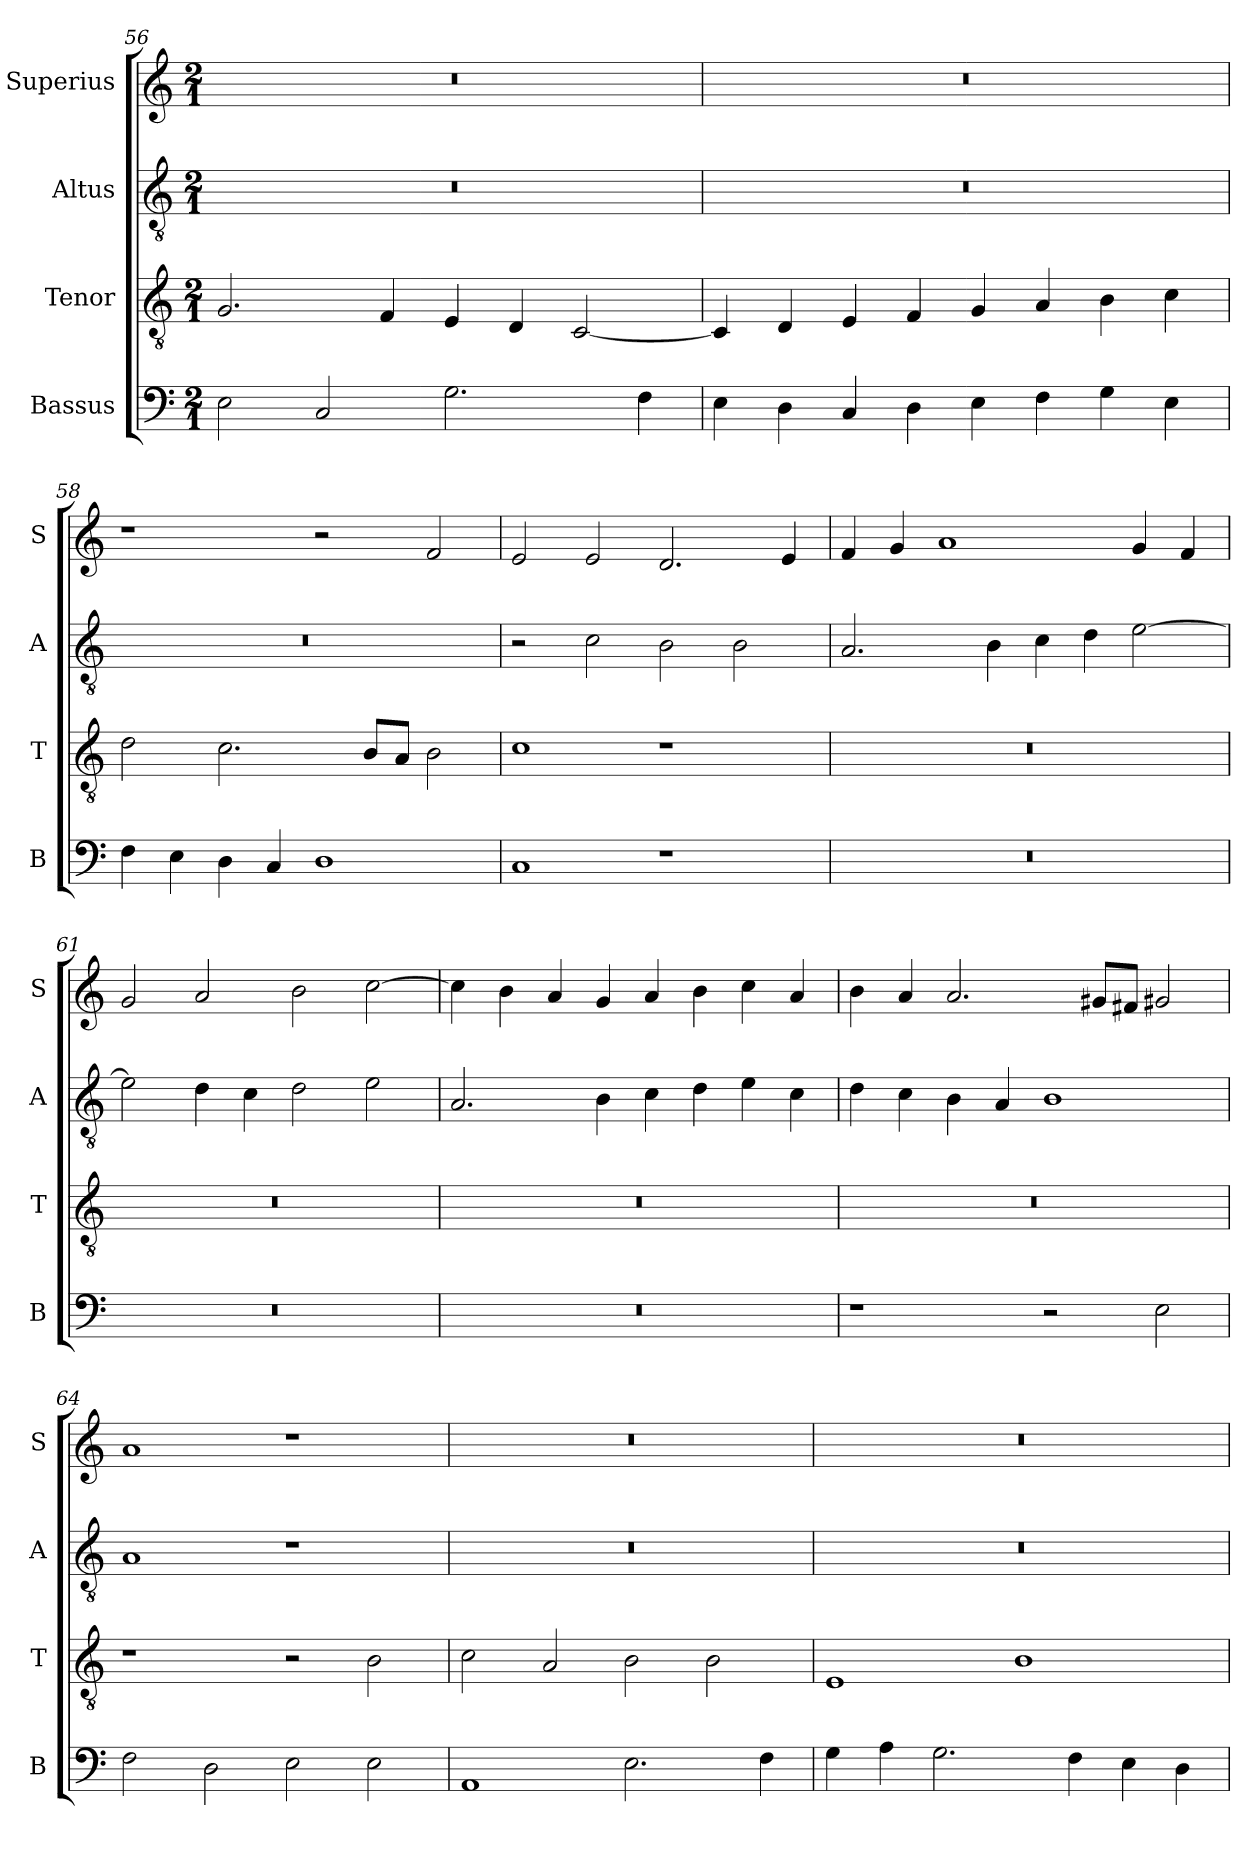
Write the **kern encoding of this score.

**kern	**kern	**kern	**kern
*part4	*part3	*part2	*part1
*staff4	*staff3	*staff2	*staff1
*I"Bassus	*I"Tenor	*I"Altus	*I"Superius
*I'B	*I'T	*I'A	*I'S
*clefF4	*clefGv2	*clefGv2	*clefG2
*k[]	*k[]	*k[]	*k[]
*C:	*C:	*C:	*C:
*M2/1	*M2/1	*M2/1	*M2/1
=56	=56	=56	=56
2E	2.G	0r	0r
2C	.	.	.
.	4F	.	.
2.G	4E	.	.
.	4D	.	.
.	[2C	.	.
4F	.	.	.
=57	=57	=57	=57
4E	4C]	0r	0r
4D	4D	.	.
4C	4E	.	.
4D	4F	.	.
4E	4G	.	.
4F	4A	.	.
4G	4B	.	.
4E	4c	.	.
=58	=58	=58	=58
4F	2d	0r	1r
4E	.	.	.
4D	2.c	.	.
4C	.	.	.
1D	.	.	2r
.	8BL	.	.
.	8AJ	.	.
.	2B	.	2f
=59	=59	=59	=59
1C	1c	2r	2e
.	.	2c	2e
1r	1r	2B	2.d
.	.	2B	.
.	.	.	4e
=60	=60	=60	=60
0r	0r	2.A	4f
.	.	.	4g
.	.	.	1a
.	.	4B	.
.	.	4c	.
.	.	4d	.
.	.	[2e	4g
.	.	.	4f
=61	=61	=61	=61
0r	0r	2e]	2g
.	.	4d	2a
.	.	4c	.
.	.	2d	2b
.	.	2e	[2cc
=62	=62	=62	=62
0r	0r	2.A	4cc]
.	.	.	4b
.	.	.	4a
.	.	4B	4g
.	.	4c	4a
.	.	4d	4b
.	.	4e	4cc
.	.	4c	4a
=63	=63	=63	=63
1r	0r	4d	4b
.	.	4c	4a
.	.	4B	2.a
.	.	4A	.
2r	.	1B	.
.	.	.	8g#XL
.	.	.	8f#XJ
2E	.	.	2g#X
=64	=64	=64	=64
2F	1r	1A	1a
2D	.	.	.
2E	2r	1r	1r
2E	2B	.	.
=65	=65	=65	=65
1AA	2c	0r	0r
.	2A	.	.
2.E	2B	.	.
.	2B	.	.
4F	.	.	.
=66	=66	=66	=66
4G	1E	0r	0r
4A	.	.	.
2.G	.	.	.
.	1B	.	.
4F	.	.	.
4E	.	.	.
4D	.	.	.
=	=	=	=
*-	*-	*-	*-
